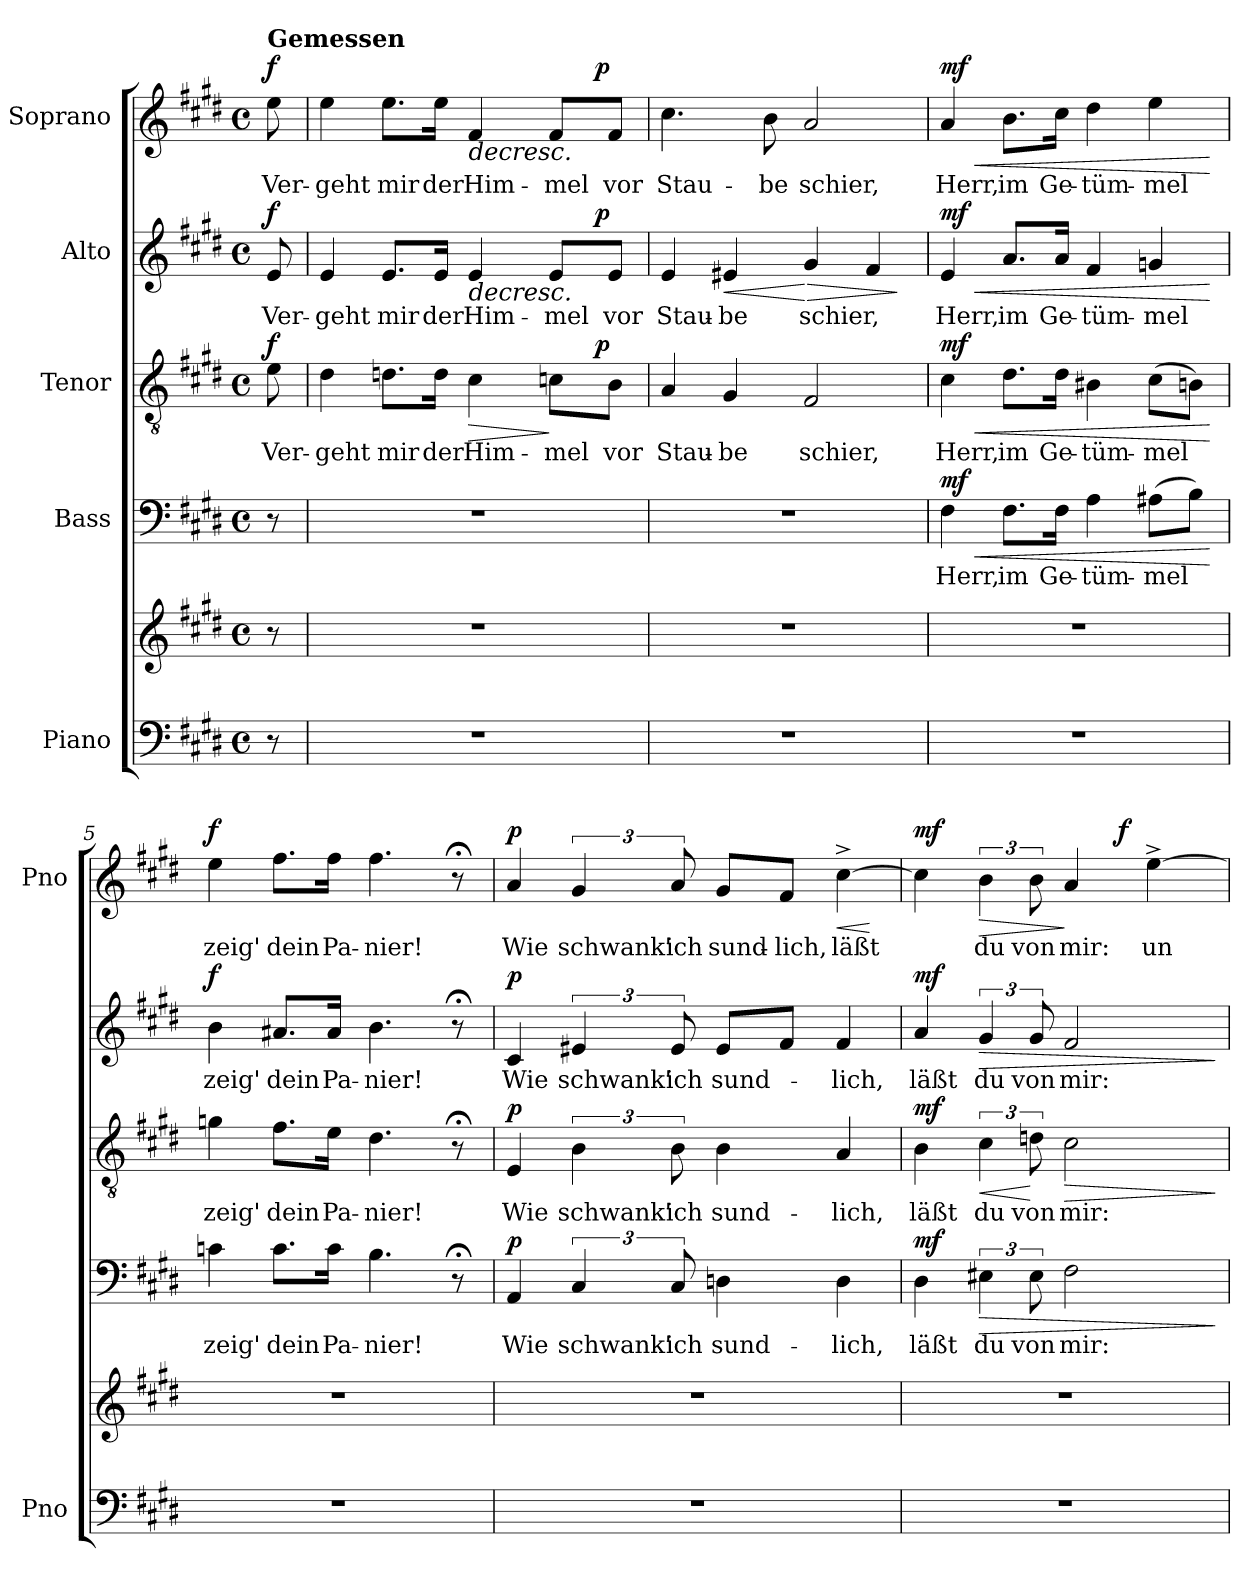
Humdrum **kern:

**kern	**kern	**kern	**text	**dynam	**kern	**text	**dynam	**kern	**text	**dynam	**kern	**text	**dynam
*part5	*part5	*part4	*part4	*part4	*part3	*part3	*part3	*part2	*part2	*part2	*part1	*part1	*part1
*staff6	*staff5	*staff4	*staff4	*staff4	*staff3	*staff3	*staff3	*staff2	*staff2	*staff2	*staff1	*staff1	*staff1
*I"Piano	*	*I"Bass	*	*	*I"Tenor	*	*	*I"Alto	*	*	*I"Soprano	*	*
*I'Pno	*	*	*	*	*	*	*	*	*	*	*I'Pno	*	*
*clefF4	*clefG2	*clefF4	*	*	*clefGv2	*	*	*clefG2	*	*	*clefG2	*	*
*k[f#c#g#d#]	*k[f#c#g#d#]	*k[f#c#g#d#]	*	*	*k[f#c#g#d#]	*	*	*k[f#c#g#d#]	*	*	*k[f#c#g#d#]	*	*
*E:	*E:	*E:	*	*	*E:	*	*	*E:	*	*	*E:	*	*
*M4/4	*M4/4	*M4/4	*	*	*M4/4	*	*	*M4/4	*	*	*M4/4	*	*
*met(c)	*met(c)	*met(c)	*	*	*met(c)	*	*	*met(c)	*	*	*met(c)	*	*
=1	=1	=1	=1	=1	=1	=1	=1	=1	=1	=1	=1	=1	=1
!	!	!	!	!	!	!	!	!	!	!	!LO:TX:a:B:t=Gemessen	!	!
!	!	!	!	!	!	!	!LO:DY:a	!	!	!LO:DY:a	!	!	!LO:DY:a
8r	8r	8r	.	.	8e\	Ver-	f	8e/	Ver-	f	8ee\	Ver-	f
=2	=2	=2	=2	=2	=2	=2	=2	=2	=2	=2	=2	=2	=2
*	*	*	*	*	*^	*	*	*^	*	*	*^	*	*
1r	1r	1r	.	.	4d#\	3%2ryy	-geht	.	4e/	3%2ryy	-geht	.	4ee\	3%2ryy	-geht	.
.	.	.	.	.	8.dn\L	.	mir	.	8.e/L	.	mir	.	8.ee\L	.	mir	.
.	.	.	.	.	16d\Jk	.	der	.	16e/Jk	.	der	.	16ee\Jk	.	der	.
!	!	!	!	!	!	!	!	!LO:HP:b	!	!	!	!LO:HP:b	!	!	!	!LO:HP:b
.	.	.	.	.	4c#\	.	Him-	>	4e/	.	Him-	>	4f#/	.	Him-	>
.	.	.	.	.	.	6ryy	.	.	.	6ryy	.	.	.	6ryy	.	.
.	.	.	.	.	8cn\L	.	-mel	]	8e/L	.	-mel	.	8f#/L	.	-mel	.
.	.	.	.	.	.	48ryy	.	.	.	48ryy	.	.	.	48ryy	.	.
!	!	!	!	!	!	!	!	!LO:DY:a	!	!	!	!LO:DY:a	!	!	!	!LO:DY:a
.	.	.	.	.	.	12..ryy	.	p	.	12..ryy	.	p	.	12..ryy	.	p
.	.	.	.	.	8B\J	.	vor	.	8e/J	.	vor	]	8f#/J	.	vor	]
*	*	*	*	*	*v	*v	*	*	*	*	*	*	*v	*v	*	*
*	*	*	*	*	*	*	*	*v	*v	*	*	*	*	*
=3	=3	=3	=3	=3	=3	=3	=3	=3	=3	=3	=3	=3	=3
1r	1r	1r	.	.	4A/	Stau-	.	4e/	Stau-	.	4.cc#\	Stau-	.
!	!	!	!	!	!	!	!	!	!	!LO:HP:b	!	!	!
.	.	.	.	.	4G#/	-be	.	4e#X/	-be	<	.	.	.
.	.	.	.	.	.	.	.	.	.	.	8b\	-be	.
!	!	!	!	!	!	!	!	!	!	!LO:HP:n=1:b	!	!	!
.	.	.	.	.	2F#/	schier,	.	4g#/	schier,	[ >	2a/	schier,	.
.	.	.	.	.	.	.	.	4f#/	.	.	.	.	.
.	.	.	.	.	.	.	.	.	.	]	.	.	.
=4	=4	=4	=4	=4	=4	=4	=4	=4	=4	=4	=4	=4	=4
!	!	!	!	!LO:HP:b	!	!	!LO:HP:b	!	!	!LO:HP:b	!	!	!LO:HP:b
!	!	!	!	!LO:DY:n=1:a	!	!	!LO:DY:n=1:a	!	!	!LO:DY:n=1:a	!	!	!LO:DY:n=1:a
1r	1r	4F#\	Herr,	< mf	4c#\	Herr,	< mf	4e/	Herr,	< mf	4a/	Herr,	< mf
.	.	8.F#\L	im	.	8.d#\L	im	.	8.a/L	im	.	8.b\L	im	.
.	.	16F#\Jk	Ge-	.	16d#\Jk	Ge-	.	16a/Jk	Ge-	.	16cc#\Jk	Ge-	.
.	.	4A\	-tüm-	.	4B#X\	-tüm-	.	4f#/	-tüm-	.	4dd#\	-tüm-	.
.	.	(8A#X\L	-mel	.	(8c#\L	-mel	.	4gn/	-mel	.	4ee\	-mel	.
.	.	8B\J)	.	.	8Bn\J)	.	.	.	.	.	.	.	.
.	.	.	.	[	.	.	[	.	.	[	.	.	[
=5	=5	=5	=5	=5	=5	=5	=5	=5	=5	=5	=5	=5	=5
!	!	!	!	!	!	!	!	!	!	!LO:DY:a	!	!	!LO:DY:a
1r	1r	4cn\	zeig'	.	4gn\	zeig'	.	4b\	zeig'	f	4ee\	zeig'	f
.	.	8.c\L	dein	.	8.f#\L	dein	.	8.a#X/L	dein	.	8.ff#\L	dein	.
.	.	16c\Jk	Pa-	.	16e\Jk	Pa-	.	16a#/Jk	Pa-	.	16ff#\Jk	Pa-	.
.	.	4.B\	-nier!	.	4.d#\	-nier!	.	4.b\	-nier!	.	4.ff#\	-nier!	.
.	.	8r;<	.	.	8r;<	.	.	8r;<	.	.	8r;<	.	.
!!LO:LB:g=z
=6	=6	=6	=6	=6	=6	=6	=6	=6	=6	=6	=6	=6	=6
!	!	!	!	!LO:DY:a	!	!	!LO:DY:a	!	!	!LO:DY:a	!	!	!LO:DY:a
1r	1r	4AA/	Wie	p	4E/	Wie	p	4c#/	Wie	p	4a/	Wie	p
.	.	6C#/	schwank'	.	6B\	schwank'	.	6e#X/	schwank'	.	6g#/	schwank'	.
.	.	12C#/	ich	.	12B\	ich	.	12e#/	ich	.	12a/	ich	.
.	.	4Dn\	sund-	.	4B\	sund-	.	8e#/L	sund-	.	8g#/L	sund-	.
.	.	.	.	.	.	.	.	8f#/J	.	.	8f#/J	-lich,	.
!	!	!	!	!	!	!	!	!	!	!	!	!	!LO:HP:b
.	.	4D\	-lich,	.	4A/	-lich,	.	4f#/	-lich,	.	[4cc#^>\	läßt	<
.	.	.	.	.	.	.	.	.	.	.	.	.	[
=7	=7	=7	=7	=7	=7	=7	=7	=7	=7	=7	=7	=7	=7
!	!	!	!	!LO:DY:a	!	!	!LO:DY:a	!	!	!LO:DY:a	!	!	!LO:DY:a
*	*	*	*	*	*	*	*	*	*	*	*^	*	*
1r	1r	4D#\	läßt	mf	4B\	läßt	mf	4a/	läßt	mf	4cc#\]	2ryy	.	mf
!	!	!	!	!LO:HP:b	!	!	!LO:HP:b	!	!	!LO:HP:b	!	!	!	!LO:HP:b
.	.	6E#X\	du	>	6c#\	du	<	6g#/	du	>	6b\	.	du	>
.	.	12E#\	von	.	12dn\	von	[	12g#/	von	.	12b\	.	von	.
!	!	!	!	!	!	!	!LO:HP:b	!	!	!	!	!	!	!
.	.	2F#\	mir:	.	2c#\	mir:	>	2f#/	mir:	.	4a/	8.ryy	mir:	]
!	!	!	!	!	!	!	!	!	!	!	!	!	!	!LO:DY:a
.	.	.	.	.	.	.	.	.	.	.	.	4ryy	.	f
.	.	.	.	.	.	.	.	.	.	.	[4ee^>\	.	un-	.
.	.	.	.	.	.	.	.	.	.	.	.	16ryy	.	.
.	.	.	.	]	.	.	]	.	.	]	.	.	.	.
*	*	*	*	*	*	*	*	*	*	*	*v	*v	*	*
=	=	=	=	=	=	=	=	=	=	=	=	=	=
*-	*-	*-	*-	*-	*-	*-	*-	*-	*-	*-	*-	*-	*-
